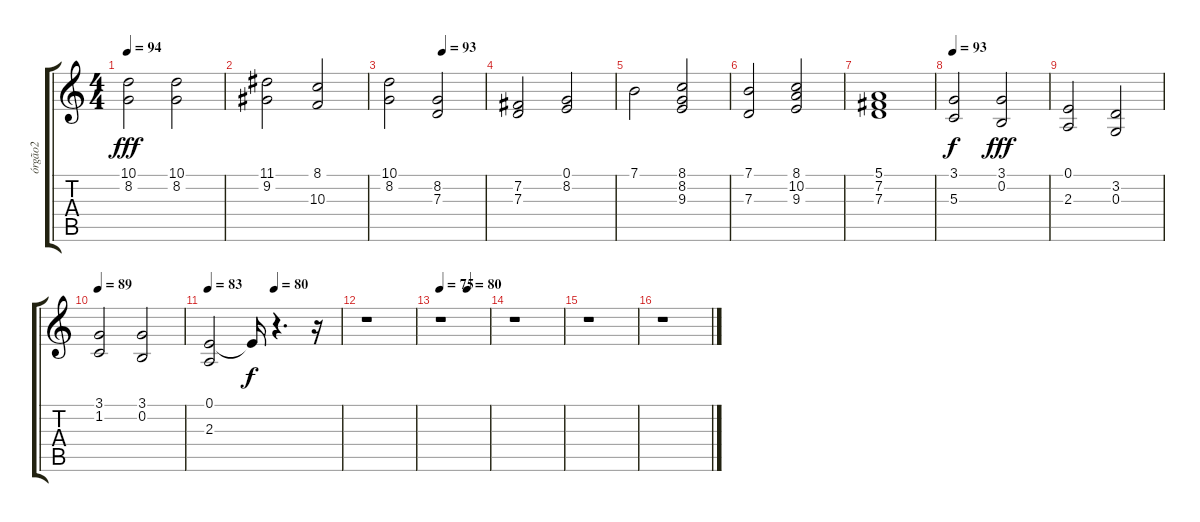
\track ("órgão2" "órgão2") {instrument pad4choir}
\staff {score tabs}
\tuning (E4 B3 G3 D3 A2 E2) {hide}
\ts (4 4)
\tempo 94
\clef g2
\ks c
(10.1 8.2).2{dy fff} (10.1 8.2).2 |
(11.1 9.2).2 (8.1 10.3).2 |
\tempo (93 0.5625)
(10.1 8.2).2 (8.2 7.3).2 |
(7.2 7.3).2 (0.1 8.2).2 |
7.1.2 (8.1 8.2 9.3).2 |
(7.1 7.3).2 (8.1 10.2 9.3).2 |
(5.1 7.2 7.3).1 |
\tempo 93
(3.1 5.3).2{dy f} (3.1 0.2).2{dy fff} |
(0.1 2.3).2 (3.2 0.3).2 |
\tempo 89
(3.1 1.2).2 (3.1 0.2).2 |
\tempo 83
\tempo (80 0.5)
(0.1 2.3).2 0.1{t}.16{dy f} r.4{d} r.16 |
r.1 |
\tempo 75
\tempo (80 0.5625)
r.1 |
r.1 |
r.1 |
r.1
